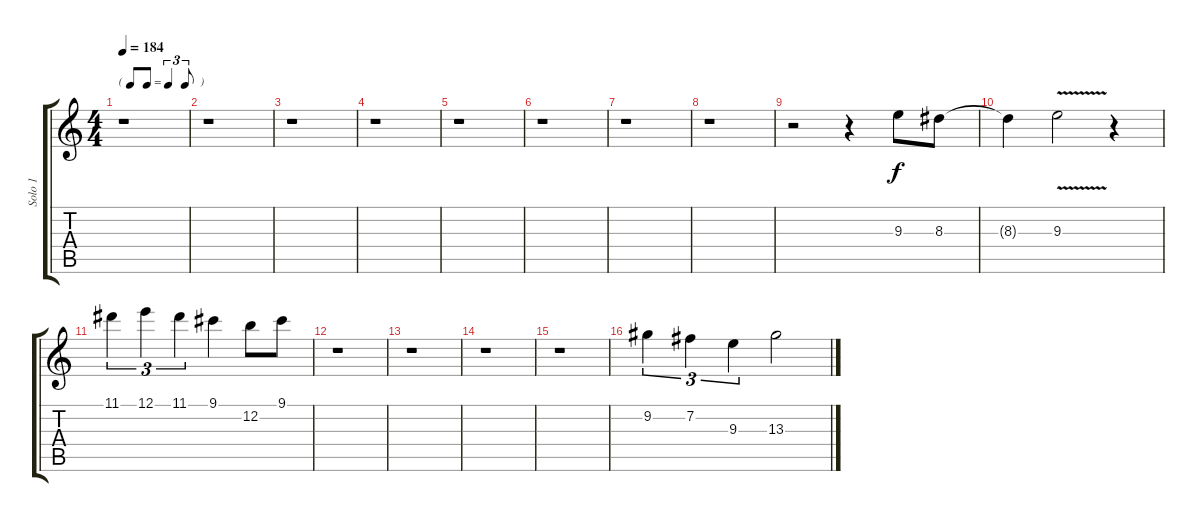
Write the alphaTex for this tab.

\track ("Solo 1" "Solo 1") {instrument distortionguitar}
\staff {score tabs}
\tuning (E4 B3 G3 D3 A2 E2) {hide}
\ts (4 4)
\tf triplet8th
\tempo 184
\clef g2
\ks c
r.1{dy f} |
r.1 |
r.1 |
r.1 |
r.1 |
r.1 |
r.1 |
r.1 |
r.2 r.4 9.3.8 8.3.8 |
8.3{t}.4 9.3{v}.2 r.4 |
11.1.4{tu (3 2)} 12.1.4{tu (3 2)} 11.1.4{tu (3 2)} 9.1.4 12.2.8 9.1.8 |
r.1 |
r.1 |
r.1 |
r.1 |
9.2.4{tu (3 2)} 7.2.4{tu (3 2)} 9.3.4{tu (3 2)} 13.3.2
